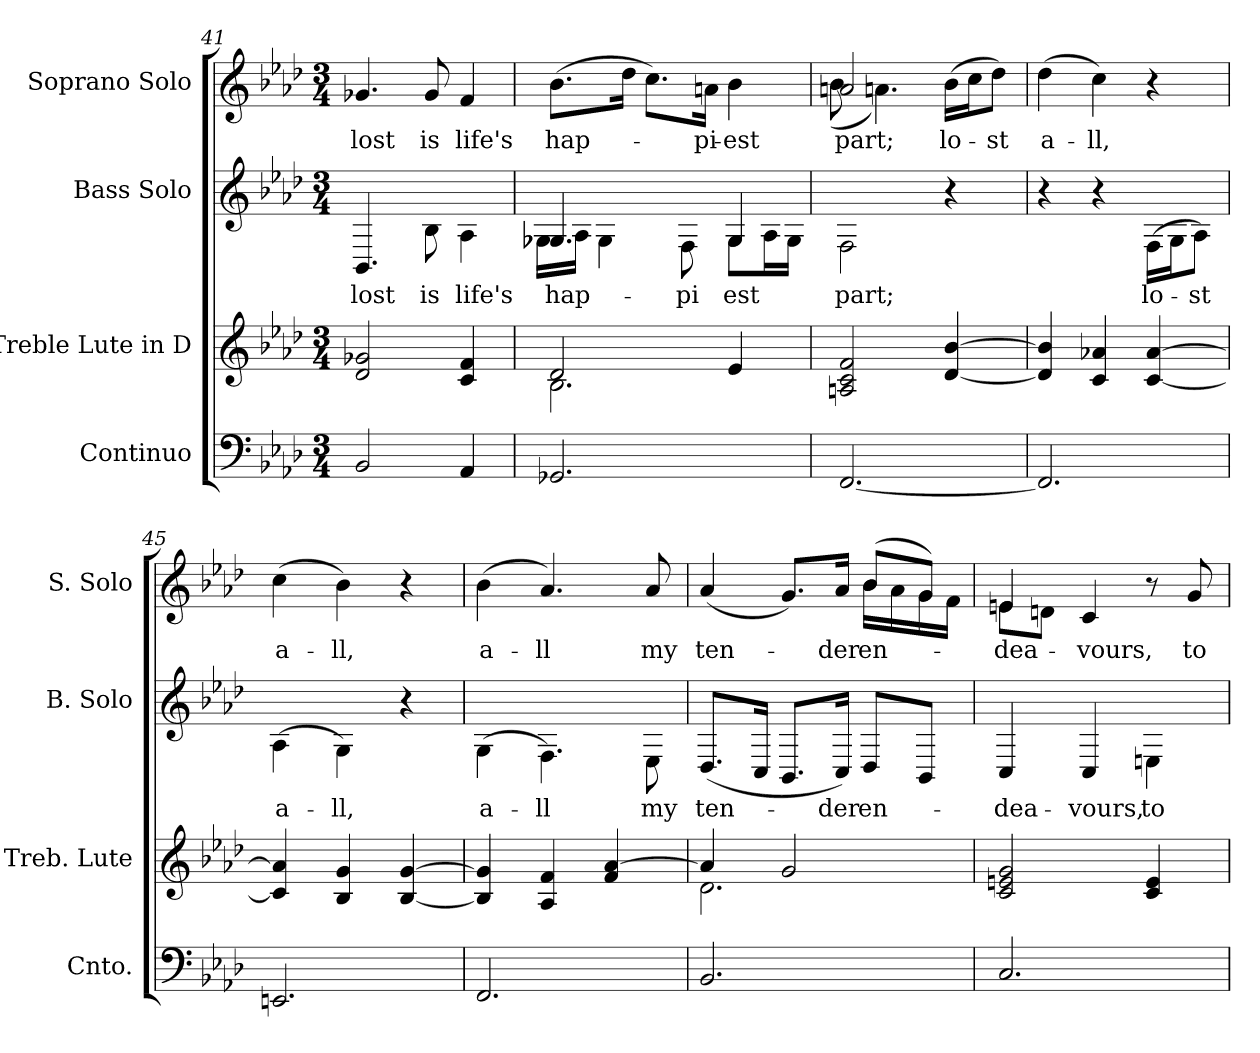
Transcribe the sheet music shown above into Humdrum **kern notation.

**kern	**kern	**kern	**text	**kern	**text
*part4	*part3	*part2	*part2	*part1	*part1
*staff4	*staff3	*staff2	*staff2	*staff1	*staff1
*I"Continuo	*I"Treble Lute in D	*I"Bass Solo	*	*I"Soprano Solo	*
*I'Cnto.	*I'Treb. Lute	*I'B. Solo	*	*I'S. Solo	*
!!LO:LB:g=z
*clefF4	*clefG2	*clefG2	*	*clefG2	*
*k[b-e-a-d-]	*k[b-e-a-d-]	*k[b-e-a-d-]	*	*k[b-e-a-d-]	*
*f:	*f:	*f:	*	*f:	*
*M3/4	*M3/4	*M3/4	*	*M3/4	*
=41	=41	=41	=41	=41	=41
!	!	!	!LO:LY:b:color=#000000	!	!
!	!	!	!	!	!LO:LY:b:color=#000000
2BB-i/	2d-i/ 2g-Xi	4.BB-i/	lost	4.g-Xi/	lost
!	!	!	!LO:LY:b:color=#000000	!	!
!	!	!	!	!	!LO:LY:b:color=#000000
.	.	8B-i\	is	8g-i/	is
!	!	!	!LO:LY:b:color=#000000	!	!
!	!	!	!	!	!LO:LY:b:color=#000000
4AA-i/	4ci/ 4fi	4A-i\	life's	4fi/	life's
=42	=42	=42	=42	=42	=42
*	*^	*	*	*	*
!	!	!	!	!LO:LY:b:color=#000000	!	!
*	*	*	*^	*	*	*
!	!	!	!	!	!	!	!LO:LY:b:color=#000000
2.GG-Xi/	2d-i/	2.B-i\	4.G-Xi/	16G-i\LL	hap-	(8.b-i\L	hap-
.	.	.	.	16A-i\JJ	.	.	.
.	.	.	.	4G-i\	.	.	.
.	.	.	.	.	.	16dd-i\Jk	.
.	.	.	.	.	.	8.cci\L)	.
!	!	!	!	!	!LO:LY:b:color=#000000	!	!
.	.	.	8Fi\	8ryy	-pi	.	.
!	!	!	!	!	!	!	!LO:LY:b:color=#000000
.	.	.	.	.	.	16ani\Jk	-pi-
!	!	!	!	!	!LO:LY:b:color=#000000	!	!
!	!	!	!	!	!	!	!LO:LY:b:color=#000000
.	4e-i/	.	4G-i/	8G-i\L	est	4b-i\	-est
.	.	.	.	16A-i\L	.	.	.
.	.	.	.	16G-i\JJ	.	.	.
*	*v	*v	*	*	*	*	*
*	*	*v	*v	*	*	*
=43	=43	=43	=43	=43	=43
*	*	*^	*	*	*
!	!	!	!	!LO:LY:b:color=#000000	!	!
*	*	*v	*v	*	*	*
*	*	*^	*	*	*
!	!	!	!	!	!	!LO:LY:b:color=#000000
*	*	*v	*v	*	*^	*
[2.FFi/	2Ani/ 2ci 2fi	2Fi\	part;	2ani/	(8b-i\	part;
.	.	.	.	.	4.ani\)	.
!	!	!	!	!	!	!LO:LY:b:color=#000000
.	[4d-i/ [4b-i	4r	.	(16b-i\LL	4ryy	lo-
.	.	.	.	16cci\J	.	.
!	!	!	!	!	!	!LO:LY:b:color=#000000
.	.	.	.	8dd-i\J)	.	-st
*	*	*	*	*v	*v	*
=44	=44	=44	=44	=44	=44
!	!	!	!	!	!LO:LY:b:color=#000000
2.FFi/]	4d-i/] 4b-i]	4r	.	(4dd-i\	a-
!	!	!	!	!	!LO:LY:b:color=#000000
.	4ci/ 4a-Xi	4r	.	4cci\)	-ll,
!	!	!	!LO:LY:b:color=#000000	!	!
.	[4ci/ [4a-i	(16Fi\LL	lo-	4r	.
.	.	16Gi\J	.	.	.
!	!	!	!LO:LY:b:color=#000000	!	!
.	.	8A-i\J)	-st	.	.
=45	=45	=45	=45	=45	=45
!	!	!	!LO:LY:b:color=#000000	!	!
!	!	!	!	!	!LO:LY:b:color=#000000
2.EEni/	4ci/] 4a-i]	(4A-i\	a-	(4cci\	a-
!	!	!	!LO:LY:b:color=#000000	!	!
!	!	!	!	!	!LO:LY:b:color=#000000
.	4B-i/ 4gi	4Gi\)	-ll,	4b-i\)	-ll,
.	[4B-i/ [4gi	4r	.	4r	.
!!LO:PB:g=z
=46	=46	=46	=46	=46	=46
!	!	!	!LO:LY:b:color=#000000	!	!
!	!	!	!	!	!LO:LY:b:color=#000000
2.FFi/	4B-i/] 4gi]	(4Gi\	a-	(4b-i\	a-
!	!	!	!LO:LY:b:color=#000000	!	!
!	!	!	!	!	!LO:LY:b:color=#000000
.	4A-i/ 4fi	4.Fi\)	-ll	4.a-i/)	-ll
.	4fi/ [4a-i	.	.	.	.
!	!	!	!LO:LY:b:color=#000000	!	!
!	!	!	!	!	!LO:LY:b:color=#000000
.	.	8E-i\	my	8a-i/	my
=47	=47	=47	=47	=47	=47
*	*^	*	*	*	*
!	!	!	!	!LO:LY:b:color=#000000	!	!
!	!	!	!	!	!	!LO:LY:b:color=#000000
*	*	*	*	*	*^	*
2.BB-i/	4a-i/]	2.d-i\	(8.D-i/L	ten-	(4a-i/	2ryy	ten-
.	.	.	16Ci/Jk	.	.	.	.
.	2gi/	.	8.BB-i/L	.	8.gi/L)	.	.
!	!	!	!	!LO:LY:b:color=#000000	!	!	!
!	!	!	!	!	!	!	!LO:LY:b:color=#000000
.	.	.	16Ci/Jk)	-der	16a-i/Jk	.	-der
!	!	!	!	!LO:LY:b:color=#000000	!	!	!
!	!	!	!	!	!	!	!LO:LY:b:color=#000000
.	.	.	8D-i/L	en-	(8b-i/L	16b-i\LL	en-
.	.	.	.	.	.	16a-i\	.
.	.	.	8BB-i/J	.	8gi/J)	16gi\	.
.	.	.	.	.	.	16fi\JJ	.
*	*v	*v	*	*	*	*	*
=48	=48	=48	=48	=48	=48	=48
!	!	!	!LO:LY:b:color=#000000	!	!	!
!	!	!	!	!	!	!LO:LY:b:color=#000000
2.Ci/	2ci/ 2eni 2gi	4Ci/	-dea-	4eni/	8ei\L	-dea-
.	.	.	.	.	8dni\J	.
!	!	!	!LO:LY:b:color=#000000	!	!	!
!	!	!	!	!	!	!LO:LY:b:color=#000000
.	.	4Ci/	-vours,	4ci/	4ryy	-vours,
!	!	!	!LO:LY:b:color=#000000	!	!	!
.	4ci/ 4ei	4Eni\	to	8r	4ryy	.
!	!	!	!	!	!	!LO:LY:b:color=#000000
.	.	.	.	8gi/	.	to
*	*	*	*	*v	*v	*
=	=	=	=	=	=
*-	*-	*-	*-	*-	*-
